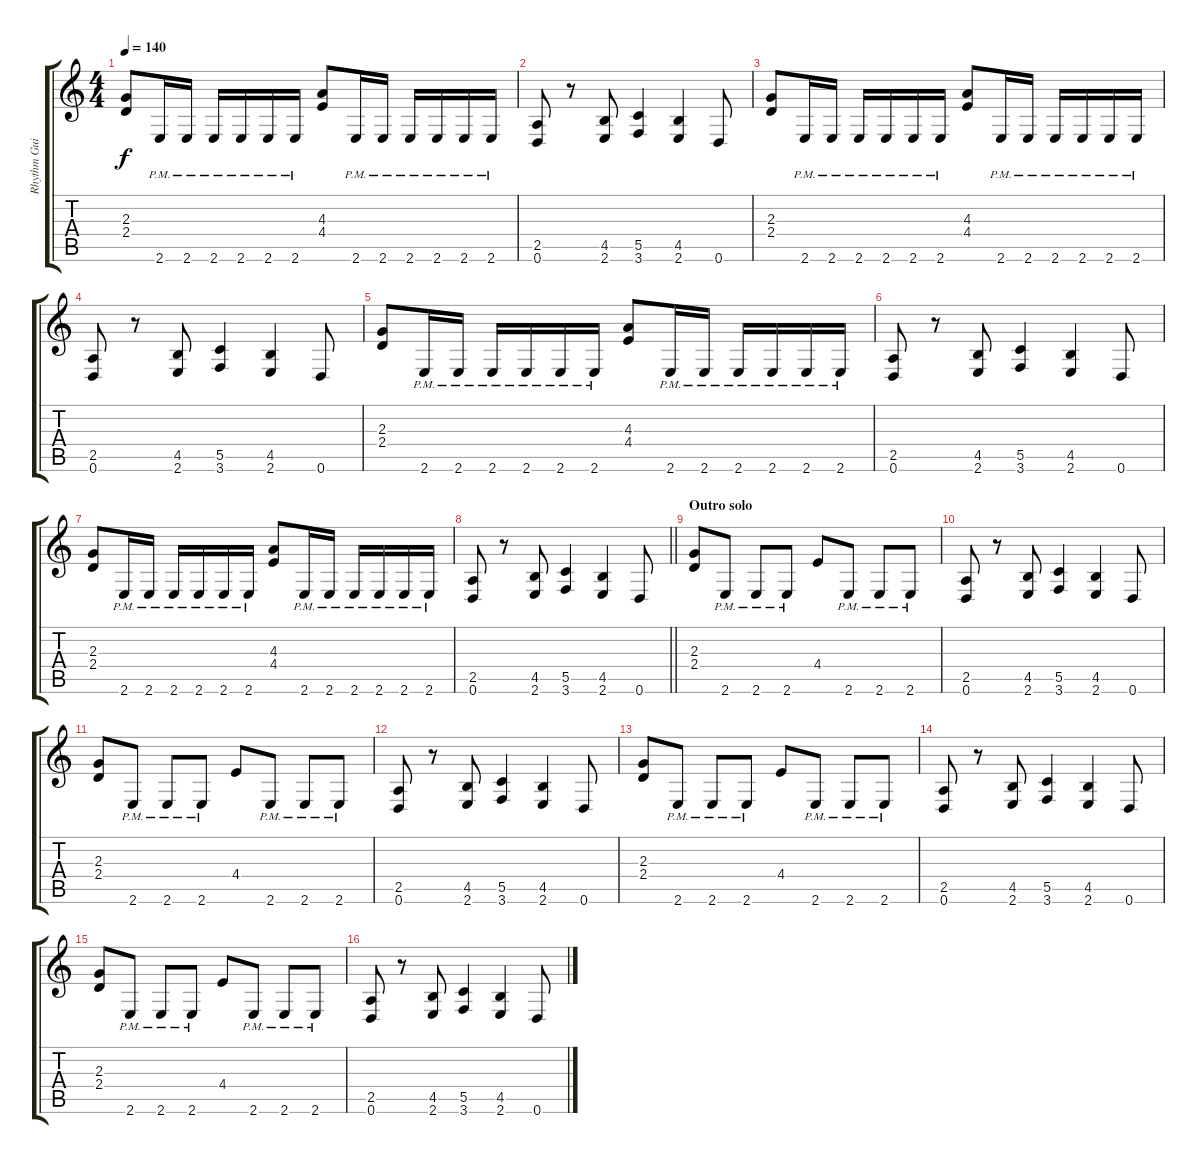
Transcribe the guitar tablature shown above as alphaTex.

\track ("Rhythm Guitar L" "Rhythm Gui") {instrument distortionguitar}
\staff {score tabs}
\tuning (D4 A3 F3 C3 G2 D2) {hide}
\ts (4 4)
\tempo 140
\clef g2
\ks c
(2.3 2.4).8{dy f} 2.6{pm}.16 2.6{pm}.16 2.6{pm}.16 2.6{pm}.16 2.6{pm}.16 2.6{pm}.16 (4.3 4.4).8 2.6{pm}.16 2.6{pm}.16 2.6{pm}.16 2.6{pm}.16 2.6{pm}.16 2.6{pm}.16 |
(2.5 0.6).8 r.8 (4.5 2.6).8 (5.5 3.6).4 (4.5 2.6).4 0.6.8 |
(2.3 2.4).8 2.6{pm}.16 2.6{pm}.16 2.6{pm}.16 2.6{pm}.16 2.6{pm}.16 2.6{pm}.16 (4.3 4.4).8 2.6{pm}.16 2.6{pm}.16 2.6{pm}.16 2.6{pm}.16 2.6{pm}.16 2.6{pm}.16 |
(2.5 0.6).8 r.8 (4.5 2.6).8 (5.5 3.6).4 (4.5 2.6).4 0.6.8 |
(2.3 2.4).8 2.6{pm}.16 2.6{pm}.16 2.6{pm}.16 2.6{pm}.16 2.6{pm}.16 2.6{pm}.16 (4.3 4.4).8 2.6{pm}.16 2.6{pm}.16 2.6{pm}.16 2.6{pm}.16 2.6{pm}.16 2.6{pm}.16 |
(2.5 0.6).8 r.8 (4.5 2.6).8 (5.5 3.6).4 (4.5 2.6).4 0.6.8 |
(2.3 2.4).8 2.6{pm}.16 2.6{pm}.16 2.6{pm}.16 2.6{pm}.16 2.6{pm}.16 2.6{pm}.16 (4.3 4.4).8 2.6{pm}.16 2.6{pm}.16 2.6{pm}.16 2.6{pm}.16 2.6{pm}.16 2.6{pm}.16 |
\barLineRight lightlight
(2.5 0.6).8 r.8 (4.5 2.6).8 (5.5 3.6).4 (4.5 2.6).4 0.6.8 |
\section ("" "Outro solo")
(2.3 2.4).8 2.6{pm}.8 2.6{pm}.8 2.6{pm}.8 4.4.8 2.6{pm}.8 2.6{pm}.8 2.6{pm}.8 |
(2.5 0.6).8 r.8 (4.5 2.6).8 (5.5 3.6).4 (4.5 2.6).4 0.6.8 |
(2.3 2.4).8 2.6{pm}.8 2.6{pm}.8 2.6{pm}.8 4.4.8 2.6{pm}.8 2.6{pm}.8 2.6{pm}.8 |
(2.5 0.6).8{volume 12} r.8 (4.5 2.6).8 (5.5 3.6).4 (4.5 2.6).4 0.6.8 |
(2.3 2.4).8{volume 11} 2.6{pm}.8 2.6{pm}.8 2.6{pm}.8 4.4.8 2.6{pm}.8 2.6{pm}.8 2.6{pm}.8 |
(2.5 0.6).8{volume 10} r.8 (4.5 2.6).8 (5.5 3.6).4 (4.5 2.6).4 0.6.8 |
(2.3 2.4).8{volume 9} 2.6{pm}.8 2.6{pm}.8 2.6{pm}.8 4.4.8 2.6{pm}.8 2.6{pm}.8 2.6{pm}.8 |
(2.5 0.6).8{volume 8} r.8 (4.5 2.6).8 (5.5 3.6).4 (4.5 2.6).4 0.6.8
